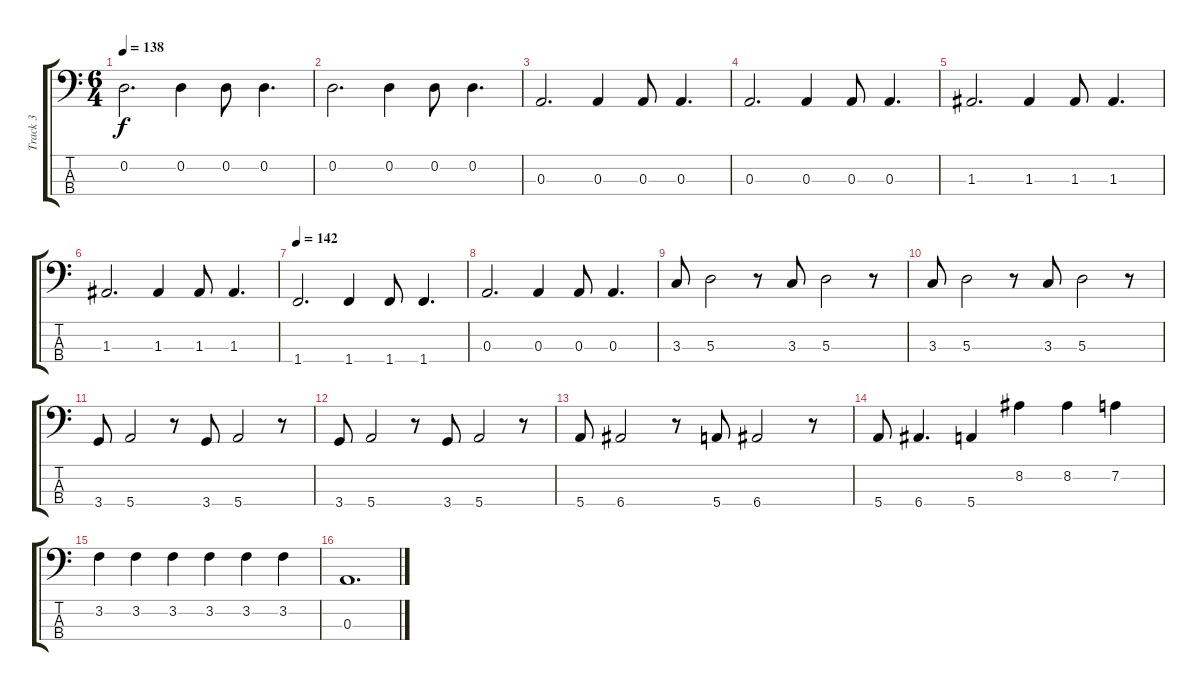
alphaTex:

\track ("Track 3" "Track 3") {instrument electricbassfinger}
\staff {score tabs}
\tuning (G2 D2 A1 E1) {hide}
\ts (6 4)
\tempo 138
\clef f4
\ks c
0.2.2{d dy f} 0.2.4 0.2.8 0.2.4{d} |
0.2.2{d} 0.2.4 0.2.8 0.2.4{d} |
0.3.2{d} 0.3.4 0.3.8 0.3.4{d} |
0.3.2{d} 0.3.4 0.3.8 0.3.4{d} |
1.3.2{d} 1.3.4 1.3.8 1.3.4{d} |
1.3.2{d} 1.3.4 1.3.8 1.3.4{d} |
\tempo 142
1.4.2{d} 1.4.4 1.4.8 1.4.4{d} |
0.3.2{d} 0.3.4 0.3.8 0.3.4{d} |
3.3.8 5.3.2 r.8 3.3.8 5.3.2 r.8 |
3.3.8 5.3.2 r.8 3.3.8 5.3.2 r.8 |
3.4.8 5.4.2 r.8 3.4.8 5.4.2 r.8 |
3.4.8 5.4.2 r.8 3.4.8 5.4.2 r.8 |
5.4.8 6.4.2 r.8 5.4.8 6.4.2 r.8 |
5.4.8 6.4.4{d} 5.4.4 8.2.4 8.2.4 7.2.4 |
3.2.4 3.2.4 3.2.4 3.2.4 3.2.4 3.2.4 |
0.3.1{d}
